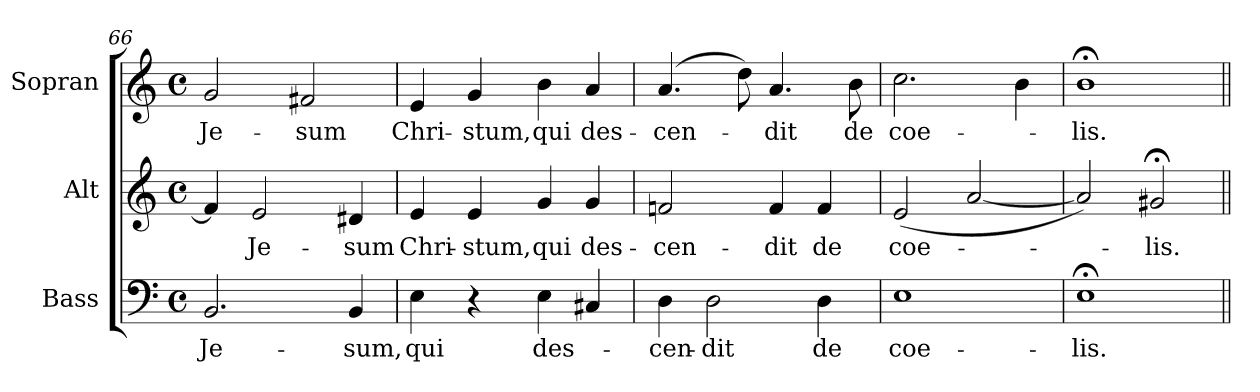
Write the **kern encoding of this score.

**kern	**text	**kern	**text	**kern	**text
*part3	*part3	*part2	*part2	*part1	*part1
*staff3	*staff3	*staff2	*staff2	*staff1	*staff1
*I"Bass	*	*I"Alt	*	*I"Sopran	*
*I'B.	*	*I'A.	*	*I'S.	*
*clefF4	*	*clefG2	*	*clefG2	*
*k[]	*	*k[]	*	*k[]	*
*C:	*	*C:	*	*C:	*
*M4/4	*	*M4/4	*	*M4/4	*
*met(c)	*	*met(c)	*	*met(c)	*
=66	=66	=66	=66	=66	=66
!	!LO:LY:b	!	!	!	!LO:LY:b
2.BB/	Je-	4f#/]	.	2g/	Je-
!	!	!	!LO:LY:b	!	!
.	.	2e/	Je-	.	.
!	!	!	!	!	!LO:LY:b
.	.	.	.	2f#X/	-sum
!	!LO:LY:b	!	!LO:LY:b	!	!
4BB/	-sum,	4d#X/	-sum	.	.
=67	=67	=67	=67	=67	=67
!	!LO:LY:b	!	!LO:LY:b	!	!LO:LY:b
4E\	qui	4e/	Chri-	4e/	Chri-
!	!	!	!LO:LY:b	!	!LO:LY:b
4r	.	4e/	-stum,	4g/	-stum,
!	!LO:LY:b	!	!LO:LY:b	!	!LO:LY:b
4E\	des-	4g/	qui	4b\	qui
!	!	!	!LO:LY:b	!	!LO:LY:b
4C#X/	.	4g/	des-	4a/	des-
!!LO:LB:g=z
=68	=68	=68	=68	=68	=68
!	!LO:LY:b	!	!LO:LY:b	!	!LO:LY:b
4D\	-cen-	2fn/	-cen-	(4.a/	-cen-
!	!LO:LY:b	!	!	!	!
2D\	-dit	.	.	.	.
.	.	.	.	8dd\)	.
!	!	!	!LO:LY:b	!	!LO:LY:b
.	.	4f/	-dit	4.a/	-dit
!	!LO:LY:b	!	!LO:LY:b	!	!
4D\	de	4f/	de	.	.
!	!	!	!	!	!LO:LY:b
.	.	.	.	8b\	de
=69	=69	=69	=69	=69	=69
!	!LO:LY:b	!	!LO:LY:b	!	!LO:LY:b
1E	coe-	(<2e/	coe-	2.cc\	coe-
.	.	[2a/	.	.	.
.	.	.	.	4b\	.
=70	=70	=70	=70	=70	=70
!	!LO:LY:b	!	!	!	!LO:LY:b
1E;<	-lis.	2a/])	.	1b;<	-lis.
!	!	!	!LO:LY:b	!	!
.	.	2g#X;</	-lis.	.	.
=||	=||	=||	=||	=||	=||
*-	*-	*-	*-	*-	*-
